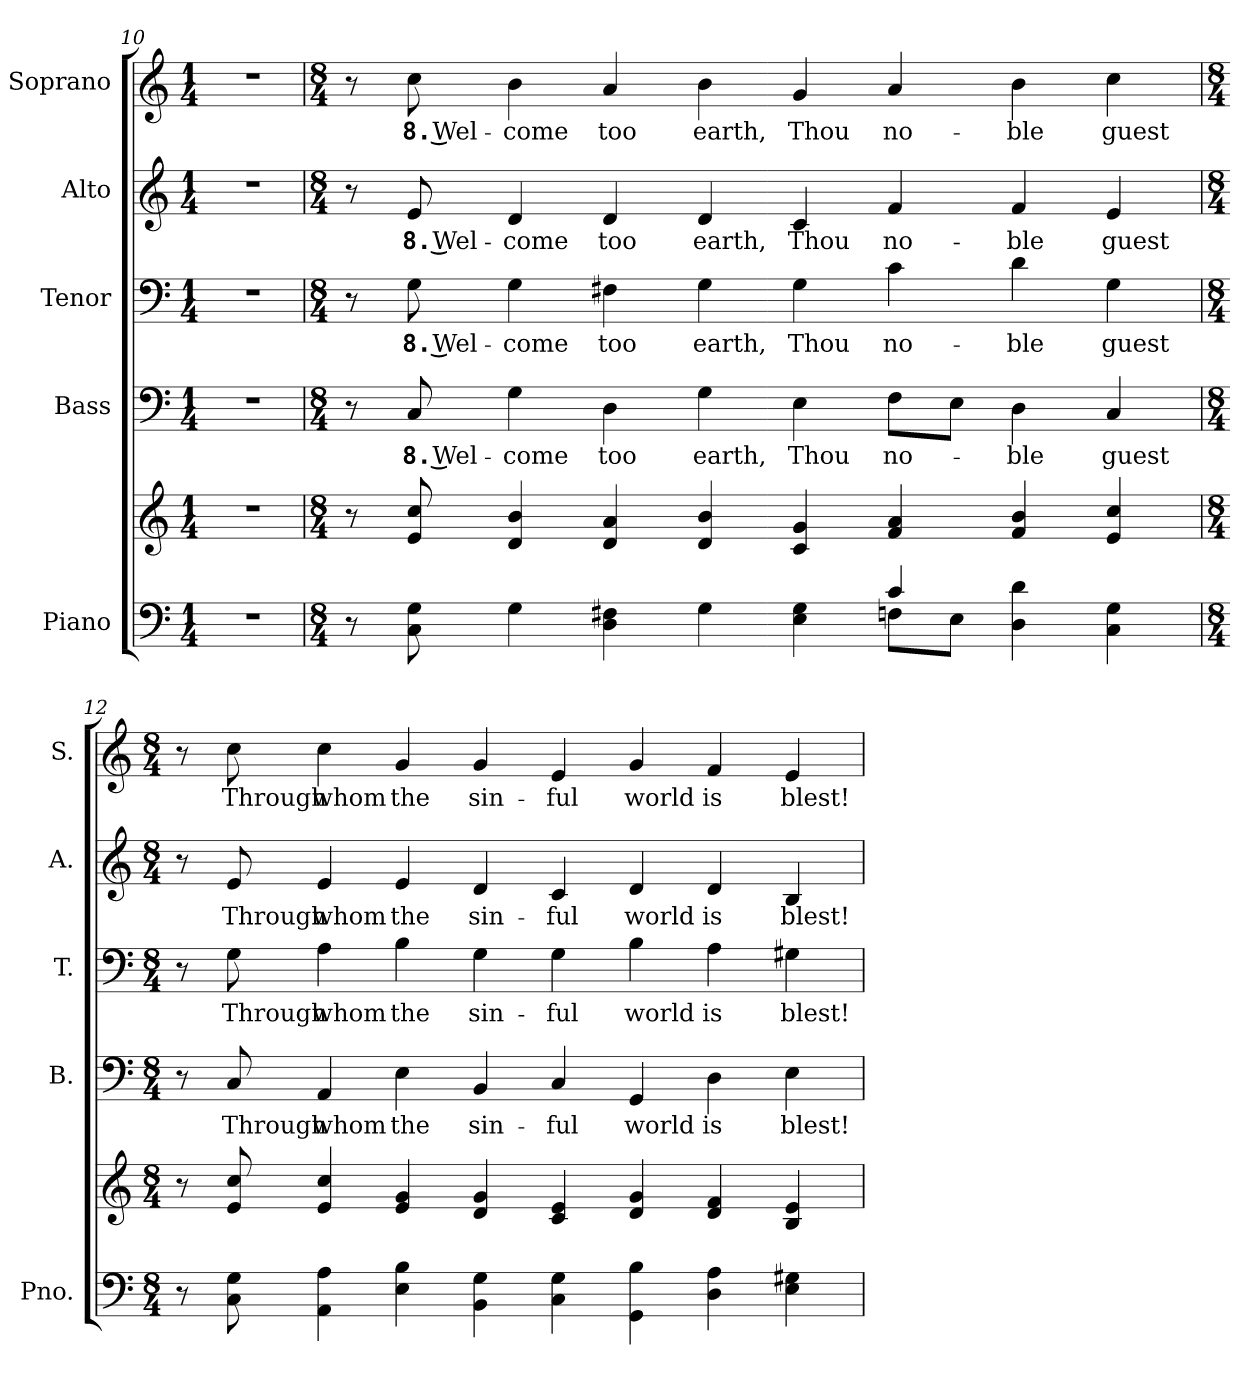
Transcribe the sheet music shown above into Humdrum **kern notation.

**kern	**kern	**kern	**text	**kern	**text	**kern	**text	**kern	**text
*part5	*part5	*part4	*part4	*part3	*part3	*part2	*part2	*part1	*part1
*staff6	*staff5	*staff4	*staff4	*staff3	*staff3	*staff2	*staff2	*staff1	*staff1
*I"Piano	*	*I"Bass	*	*I"Tenor	*	*I"Alto	*	*I"Soprano	*
*I'Pno.	*	*I'B.	*	*I'T.	*	*I'A.	*	*I'S.	*
!!LO:PB:g=z
*clefF4	*clefG2	*clefF4	*	*clefF4	*	*clefG2	*	*clefG2	*
*k[]	*k[]	*k[]	*	*k[]	*	*k[]	*	*k[]	*
*C:	*C:	*C:	*	*C:	*	*C:	*	*C:	*
*M1/4	*M1/4	*M1/4	*	*M1/4	*	*M1/4	*	*M1/4	*
=10	=10	=10	=10	=10	=10	=10	=10	=10	=10
!LO:N:vis=1	!LO:N:vis=1	!LO:N:vis=1	!	!LO:N:vis=1	!	!LO:N:vis=1	!	!LO:N:vis=1	!
4r	4r	4r	.	4r	.	4r	.	4r	.
!!LO:PB:g=z
=11	=11	=11	=11	=11	=11	=11	=11	=11	=11
*M8/4	*M8/4	*M8/4	*	*M8/4	*	*M8/4	*	*M8/4	*
*^	*	*	*	*	*	*	*	*	*
8r	1ryy	8r	8r	.	8r	.	8r	.	8r	.
!	!	!	!	!LO:LY:b:color=#000000	!	!	!	!	!	!
!	!	!	!	!	!	!LO:LY:b:color=#000000	!	!	!	!
!	!	!	!	!	!	!	!	!LO:LY:b:color=#000000	!	!
!	!	!	!	!	!	!	!	!	!	!LO:LY:b:color=#000000
8Ci\ 8Gi	.	8ei/ 8cci	8Ci/	8. Wel-	8Gi\	8. Wel-	8ei/	8. Wel-	8cci\	8. Wel-
!	!	!	!	!LO:LY:b:color=#000000	!	!	!	!	!	!
!	!	!	!	!	!	!LO:LY:b:color=#000000	!	!	!	!
!	!	!	!	!	!	!	!	!LO:LY:b:color=#000000	!	!
!	!	!	!	!	!	!	!	!	!	!LO:LY:b:color=#000000
4Gi\	.	4di/ 4bi	4Gi\	-come	4Gi\	-come	4di/	-come	4bi\	-come
!	!	!	!	!LO:LY:b:color=#000000	!	!	!	!	!	!
!	!	!	!	!	!	!LO:LY:b:color=#000000	!	!	!	!
!	!	!	!	!	!	!	!	!LO:LY:b:color=#000000	!	!
!	!	!	!	!	!	!	!	!	!	!LO:LY:b:color=#000000
4Di\ 4F#Xi	.	4di/ 4ai	4Di\	too	4F#Xi\	too	4di/	too	4ai/	too
!	!	!	!	!LO:LY:b:color=#000000	!	!	!	!	!	!
!	!	!	!	!	!	!LO:LY:b:color=#000000	!	!	!	!
!	!	!	!	!	!	!	!	!LO:LY:b:color=#000000	!	!
!	!	!	!	!	!	!	!	!	!	!LO:LY:b:color=#000000
4Gi\	.	4di/ 4bi	4Gi\	earth,	4Gi\	earth,	4di/	earth,	4bi\	earth,
!	!	!	!	!LO:LY:b:color=#000000	!	!	!	!	!	!
!	!	!	!	!	!	!LO:LY:b:color=#000000	!	!	!	!
!	!	!	!	!	!	!	!	!LO:LY:b:color=#000000	!	!
!	!	!	!	!	!	!	!	!	!	!LO:LY:b:color=#000000
4Ei\ 4Gi	4ryy	4ci/ 4gi	4Ei\	Thou	4Gi\	Thou	4ci/	Thou	4gi/	Thou
!	!	!	!	!LO:LY:b:color=#000000	!	!	!	!	!	!
!	!	!	!	!	!	!LO:LY:b:color=#000000	!	!	!	!
!	!	!	!	!	!	!	!	!LO:LY:b:color=#000000	!	!
!	!	!	!	!	!	!	!	!	!	!LO:LY:b:color=#000000
4ci/	8Fni\L	4fi/ 4ai	8Fi\L	no-	4ci\	no-	4fi/	no-	4ai/	no-
.	8Ei\J	.	8Ei\J	.	.	.	.	.	.	.
!	!	!	!	!LO:LY:b:color=#000000	!	!	!	!	!	!
!	!	!	!	!	!	!LO:LY:b:color=#000000	!	!	!	!
!	!	!	!	!	!	!	!	!LO:LY:b:color=#000000	!	!
!	!	!	!	!	!	!	!	!	!	!LO:LY:b:color=#000000
4Di\ 4di	2ryy	4fi/ 4bi	4Di\	-ble	4di\	-ble	4fi/	-ble	4bi\	-ble
!	!	!	!	!LO:LY:b:color=#000000	!	!	!	!	!	!
!	!	!	!	!	!	!LO:LY:b:color=#000000	!	!	!	!
!	!	!	!	!	!	!	!	!LO:LY:b:color=#000000	!	!
!	!	!	!	!	!	!	!	!	!	!LO:LY:b:color=#000000
4Ci\ 4Gi	.	4ei/ 4cci	4Ci/	guest	4Gi\	guest	4ei/	guest	4cci\	guest
*v	*v	*	*	*	*	*	*	*	*	*
!!LO:PB:g=z
=12	=12	=12	=12	=12	=12	=12	=12	=12	=12
*M8/4	*M8/4	*M8/4	*	*M8/4	*	*M8/4	*	*M8/4	*
8r	8r	8r	.	8r	.	8r	.	8r	.
!	!	!	!LO:LY:b:color=#000000	!	!	!	!	!	!
!	!	!	!	!	!LO:LY:b:color=#000000	!	!	!	!
!	!	!	!	!	!	!	!LO:LY:b:color=#000000	!	!
!	!	!	!	!	!	!	!	!	!LO:LY:b:color=#000000
8Ci\ 8Gi	8ei/ 8cci	8Ci/	Through	8Gi\	Through	8ei/	Through	8cci\	Through
!	!	!	!LO:LY:b:color=#000000	!	!	!	!	!	!
!	!	!	!	!	!LO:LY:b:color=#000000	!	!	!	!
!	!	!	!	!	!	!	!LO:LY:b:color=#000000	!	!
!	!	!	!	!	!	!	!	!	!LO:LY:b:color=#000000
4AAi\ 4Ai	4ei/ 4cci	4AAi/	whom	4Ai\	whom	4ei/	whom	4cci\	whom
!	!	!	!LO:LY:b:color=#000000	!	!	!	!	!	!
!	!	!	!	!	!LO:LY:b:color=#000000	!	!	!	!
!	!	!	!	!	!	!	!LO:LY:b:color=#000000	!	!
!	!	!	!	!	!	!	!	!	!LO:LY:b:color=#000000
4Ei\ 4Bi	4ei/ 4gi	4Ei\	the	4Bi\	the	4ei/	the	4gi/	the
!	!	!	!LO:LY:b:color=#000000	!	!	!	!	!	!
!	!	!	!	!	!LO:LY:b:color=#000000	!	!	!	!
!	!	!	!	!	!	!	!LO:LY:b:color=#000000	!	!
!	!	!	!	!	!	!	!	!	!LO:LY:b:color=#000000
4BBi\ 4Gi	4di/ 4gi	4BBi/	sin-	4Gi\	sin-	4di/	sin-	4gi/	sin-
!	!	!	!LO:LY:b:color=#000000	!	!	!	!	!	!
!	!	!	!	!	!LO:LY:b:color=#000000	!	!	!	!
!	!	!	!	!	!	!	!LO:LY:b:color=#000000	!	!
!	!	!	!	!	!	!	!	!	!LO:LY:b:color=#000000
4Ci\ 4Gi	4ci/ 4ei	4Ci/	-ful	4Gi\	-ful	4ci/	-ful	4ei/	-ful
!	!	!	!LO:LY:b:color=#000000	!	!	!	!	!	!
!	!	!	!	!	!LO:LY:b:color=#000000	!	!	!	!
!	!	!	!	!	!	!	!LO:LY:b:color=#000000	!	!
!	!	!	!	!	!	!	!	!	!LO:LY:b:color=#000000
4GGi\ 4Bi	4di/ 4gi	4GGi/	world	4Bi\	world	4di/	world	4gi/	world
!	!	!	!LO:LY:b:color=#000000	!	!	!	!	!	!
!	!	!	!	!	!LO:LY:b:color=#000000	!	!	!	!
!	!	!	!	!	!	!	!LO:LY:b:color=#000000	!	!
!	!	!	!	!	!	!	!	!	!LO:LY:b:color=#000000
4Di\ 4Ai	4di/ 4fi	4Di\	is	4Ai\	is	4di/	is	4fi/	is
!	!	!	!LO:LY:b:color=#000000	!	!	!	!	!	!
!	!	!	!	!	!LO:LY:b:color=#000000	!	!	!	!
!	!	!	!	!	!	!	!LO:LY:b:color=#000000	!	!
!	!	!	!	!	!	!	!	!	!LO:LY:b:color=#000000
4Ei\ 4G#Xi	4Bi/ 4ei	4Ei\	blest!	4G#Xi\	blest!	4Bi/	blest!	4ei/	blest!
=	=	=	=	=	=	=	=	=	=
*-	*-	*-	*-	*-	*-	*-	*-	*-	*-
